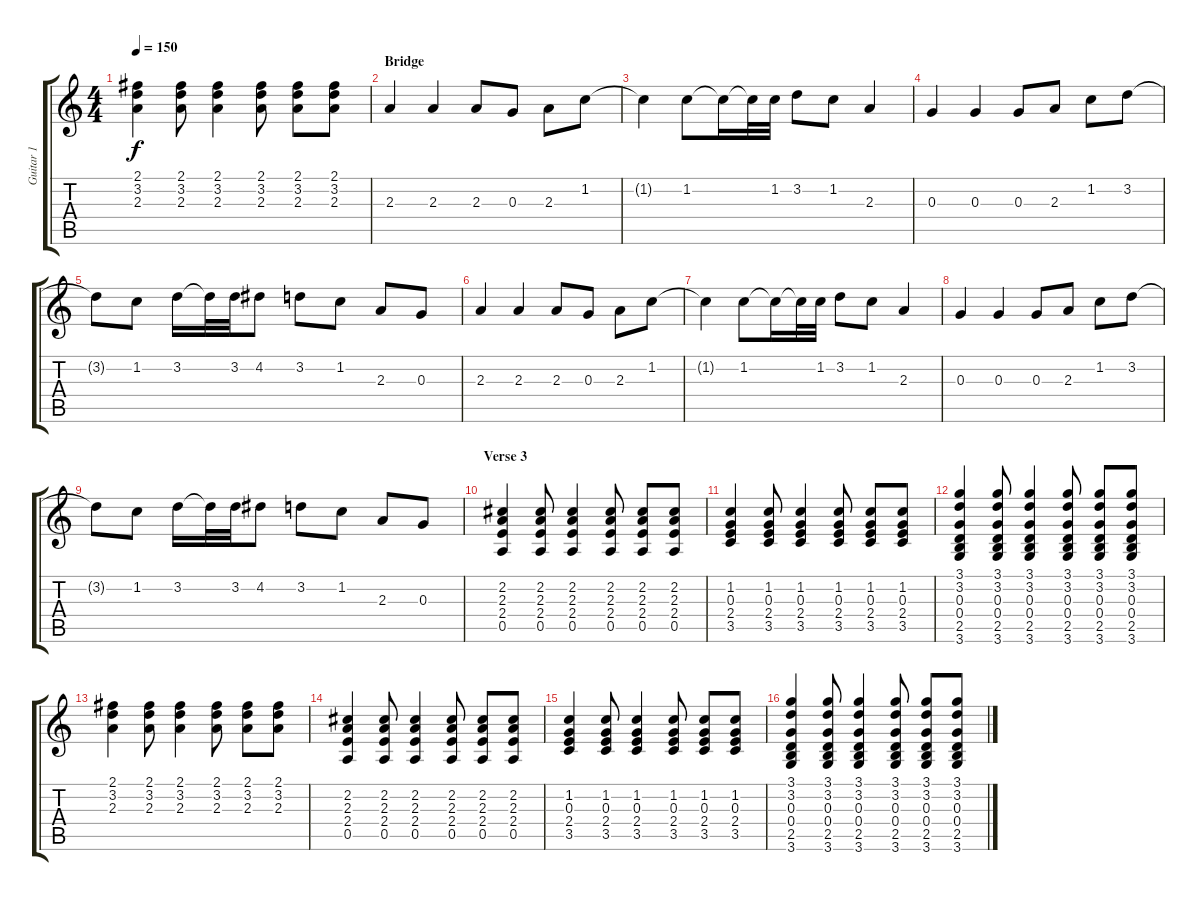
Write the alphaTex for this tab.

\track ("Guitar 1" "Guitar 1") {instrument acousticguitarnylon}
\staff {score tabs}
\tuning (E4 B3 G3 D3 A2 E2) {hide}
\ts (4 4)
\tempo 150
\clef g2
\ks c
(2.1 3.2 2.3).4{dy f} (2.1 3.2 2.3).8 (2.1 3.2 2.3).4 (2.1 3.2 2.3).8 (2.1 3.2 2.3).8 (2.1 3.2 2.3).8 |
\section ("" "Bridge")
2.3.4 2.3.4 2.3.8 0.3.8 2.3.8 1.2.8 |
1.2{t}.4 1.2.8 1.2{t}.16 1.2{t}.32 1.2.32 3.2.8 1.2.8 2.3.4 |
0.3.4 0.3.4 0.3.8 2.3.8 1.2.8 3.2.8 |
3.2{t}.8 1.2.8 3.2.16 3.2{t}.32 3.2.32 4.2.8 3.2.8 1.2.8 2.3.8 0.3.8 |
2.3.4 2.3.4 2.3.8 0.3.8 2.3.8 1.2.8 |
1.2{t}.4 1.2.8 1.2{t}.16 1.2{t}.32 1.2.32 3.2.8 1.2.8 2.3.4 |
0.3.4 0.3.4 0.3.8 2.3.8 1.2.8 3.2.8 |
3.2{t}.8 1.2.8 3.2.16 3.2{t}.32 3.2.32 4.2.8 3.2.8 1.2.8 2.3.8 0.3.8 |
\section ("" "Verse 3")
(2.2 2.3 2.4 0.5).4 (2.2 2.3 2.4 0.5).8 (2.2 2.3 2.4 0.5).4 (2.2 2.3 2.4 0.5).8 (2.2 2.3 2.4 0.5).8 (2.2 2.3 2.4 0.5).8 |
(1.2 0.3 2.4 3.5).4 (1.2 0.3 2.4 3.5).8 (1.2 0.3 2.4 3.5).4 (1.2 0.3 2.4 3.5).8 (1.2 0.3 2.4 3.5).8 (1.2 0.3 2.4 3.5).8 |
(3.1 3.2 0.3 0.4 2.5 3.6).4 (3.1 3.2 0.3 0.4 2.5 3.6).8 (3.1 3.2 0.3 0.4 2.5 3.6).4 (3.1 3.2 0.3 0.4 2.5 3.6).8 (3.1 3.2 0.3 0.4 2.5 3.6).8 (3.1 3.2 0.3 0.4 2.5 3.6).8 |
(2.1 3.2 2.3).4 (2.1 3.2 2.3).8 (2.1 3.2 2.3).4 (2.1 3.2 2.3).8 (2.1 3.2 2.3).8 (2.1 3.2 2.3).8 |
(2.2 2.3 2.4 0.5).4 (2.2 2.3 2.4 0.5).8 (2.2 2.3 2.4 0.5).4 (2.2 2.3 2.4 0.5).8 (2.2 2.3 2.4 0.5).8 (2.2 2.3 2.4 0.5).8 |
(1.2 0.3 2.4 3.5).4 (1.2 0.3 2.4 3.5).8 (1.2 0.3 2.4 3.5).4 (1.2 0.3 2.4 3.5).8 (1.2 0.3 2.4 3.5).8 (1.2 0.3 2.4 3.5).8 |
(3.1 3.2 0.3 0.4 2.5 3.6).4 (3.1 3.2 0.3 0.4 2.5 3.6).8 (3.1 3.2 0.3 0.4 2.5 3.6).4 (3.1 3.2 0.3 0.4 2.5 3.6).8 (3.1 3.2 0.3 0.4 2.5 3.6).8 (3.1 3.2 0.3 0.4 2.5 3.6).8
